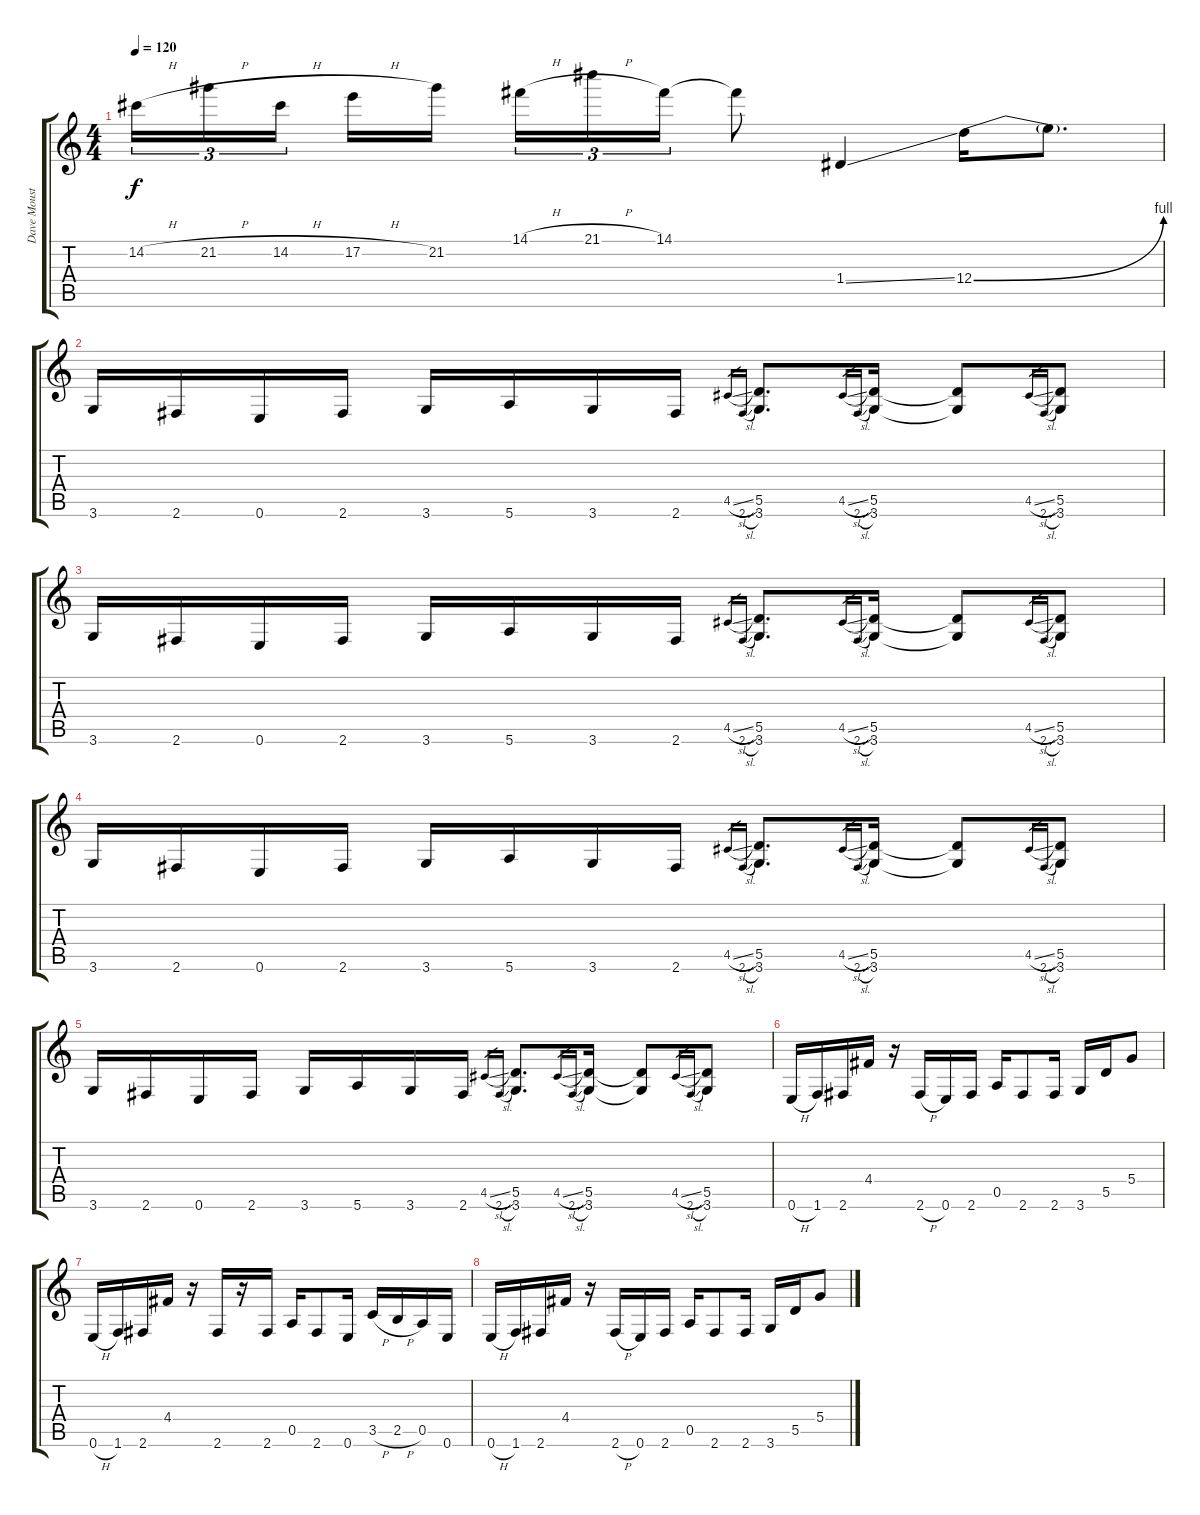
\track ("Dave Moustaine" "Dave Moust") {instrument distortionguitar}
\staff {score tabs}
\tuning (E4 B3 G3 D3 A2 E2) {hide}
\ts (4 4)
\tempo 120
\clef g2
\ks c
14.2{h}.16{tu (3 2) dy f} 21.2{h}.16{tu (3 2)} 14.2{h}.16{tu (3 2) beam splitsecondary} 17.2{h}.16 21.2.16 14.1{h}.16{tu (3 2)} 21.1{h}.16{tu (3 2)} 14.1.16{tu (3 2)} 14.1{t}.8 1.4{ss}.4 12.4{be (bend 0 0 60 4)}.16 12.4{t}.8{d} |
3.6.16 2.6.16 0.6.16 2.6.16 3.6.16 5.6.16 3.6.16 2.6.16 4.5{sl}.16{gr} 2.6{sl}.16{gr} (5.5 3.6).8{d} 4.5{sl}.16{gr} 2.6{sl}.16{gr} (5.5 3.6).16 (5.5{t} 3.6{t}).8 4.5{sl}.16{gr} 2.6{sl}.16{gr} (5.5 3.6).8 |
3.6.16 2.6.16 0.6.16 2.6.16 3.6.16 5.6.16 3.6.16 2.6.16 4.5{sl}.16{gr} 2.6{sl}.16{gr} (5.5 3.6).8{d} 4.5{sl}.16{gr} 2.6{sl}.16{gr} (5.5 3.6).16 (5.5{t} 3.6{t}).8 4.5{sl}.16{gr} 2.6{sl}.16{gr} (5.5 3.6).8 |
3.6.16 2.6.16 0.6.16 2.6.16 3.6.16 5.6.16 3.6.16 2.6.16 4.5{sl}.16{gr} 2.6{sl}.16{gr} (5.5 3.6).8{d} 4.5{sl}.16{gr} 2.6{sl}.16{gr} (5.5 3.6).16 (5.5{t} 3.6{t}).8 4.5{sl}.16{gr} 2.6{sl}.16{gr} (5.5 3.6).8 |
3.6.16 2.6.16 0.6.16 2.6.16 3.6.16 5.6.16 3.6.16 2.6.16 4.5{sl}.16{gr} 2.6{sl}.16{gr} (5.5 3.6).8{d} 4.5{sl}.16{gr} 2.6{sl}.16{gr} (5.5 3.6).16 (5.5{t} 3.6{t}).8 4.5{sl}.16{gr} 2.6{sl}.16{gr} (5.5 3.6).8 |
0.6{h}.16 1.6.16 2.6.16 4.4.16 r.16 2.6{h}.16 0.6.16 2.6.16 0.5.16 2.6.8 2.6.16 3.6.16 5.5.16 5.4.8 |
0.6{h}.16 1.6.16 2.6.16 4.4.16 r.16 2.6.16 r.16 2.6.16 0.5.16 2.6.8 0.6.16 3.5{h}.16 2.5{h}.16 0.5.16 0.6.16 |
0.6{h}.16 1.6.16 2.6.16 4.4.16 r.16 2.6{h}.16 0.6.16 2.6.16 0.5.16 2.6.8 2.6.16 3.6.16 5.5.16 5.4.8
